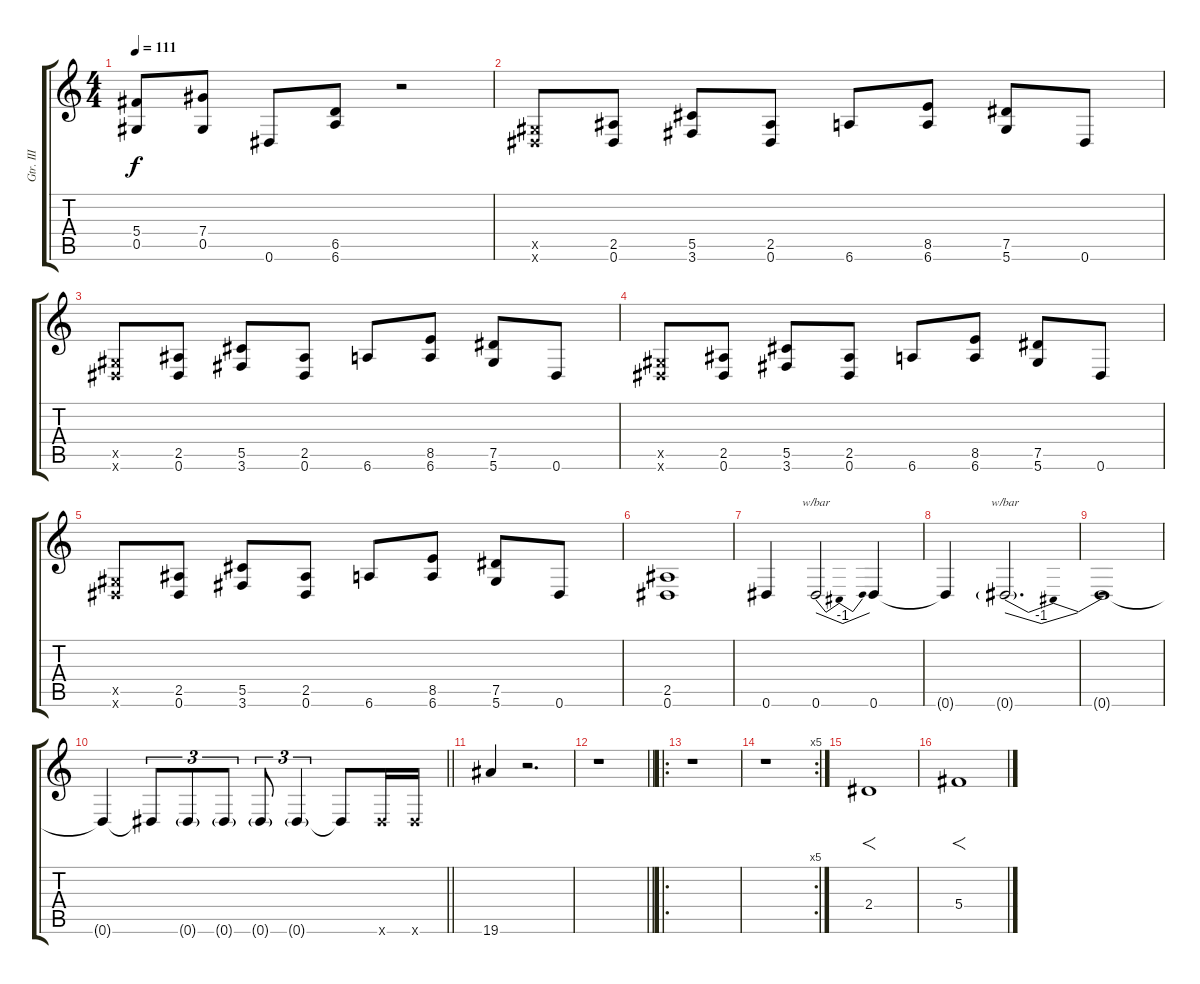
\track ("Gtr. III" "Gtr. III") {instrument distortionguitar}
\staff {score tabs}
\tuning (Eb4 Bb3 Gb3 Db3 Ab2 Eb2) {hide}
\ts (4 4)
\tempo 111
\clef g2
\ks c
(5.4{t} 0.5{t}).8{dy f} (7.4 0.5).8 0.6.8 (6.5 6.6).8 r.2 |
(0.5{x} 0.6{x}).8 (2.5 0.6).8 (5.5 3.6).8 (2.5 0.6).8 6.6.8 (8.5 6.6).8 (7.5 5.6).8 0.6.8 |
(0.5{x} 0.6{x}).8 (2.5 0.6).8 (5.5 3.6).8 (2.5 0.6).8 6.6.8 (8.5 6.6).8 (7.5 5.6).8 0.6.8 |
(0.5{x} 0.6{x}).8 (2.5 0.6).8 (5.5 3.6).8 (2.5 0.6).8 6.6.8 (8.5 6.6).8 (7.5 5.6).8 0.6.8 |
(0.5{x} 0.6{x}).8 (2.5 0.6).8 (5.5 3.6).8 (2.5 0.6).8 6.6.8 (8.5 6.6).8 (7.5 5.6).8 0.6.8 |
(2.5 0.6).1 |
0.6.4 0.6.2{tbe (dip default 0 0 30 -4 60 0)} 0.6.4 |
0.6{t}.4 0.6{g}.2{d tbe (dip default 0 0 30 -4 60 0)} |
0.6{t}.1 |
\barLineRight lightlight
0.6{t}.4 0.6{t}.8{tu (3 2)} 0.6{g}.8{tu (3 2)} 0.6{g}.8{tu (3 2)} 0.6{g}.8{tu (3 2)} 0.6{g}.4{tu (3 2)} 0.6{t}.8 0.6{x}.16 0.6{x}.16 |
19.6.4 r.2{d} |
\barLineRight lightlight
r.1 |
\ro
r.1 |
\rc 5
r.1 |
2.4.1{f} |
5.4.1{f}
